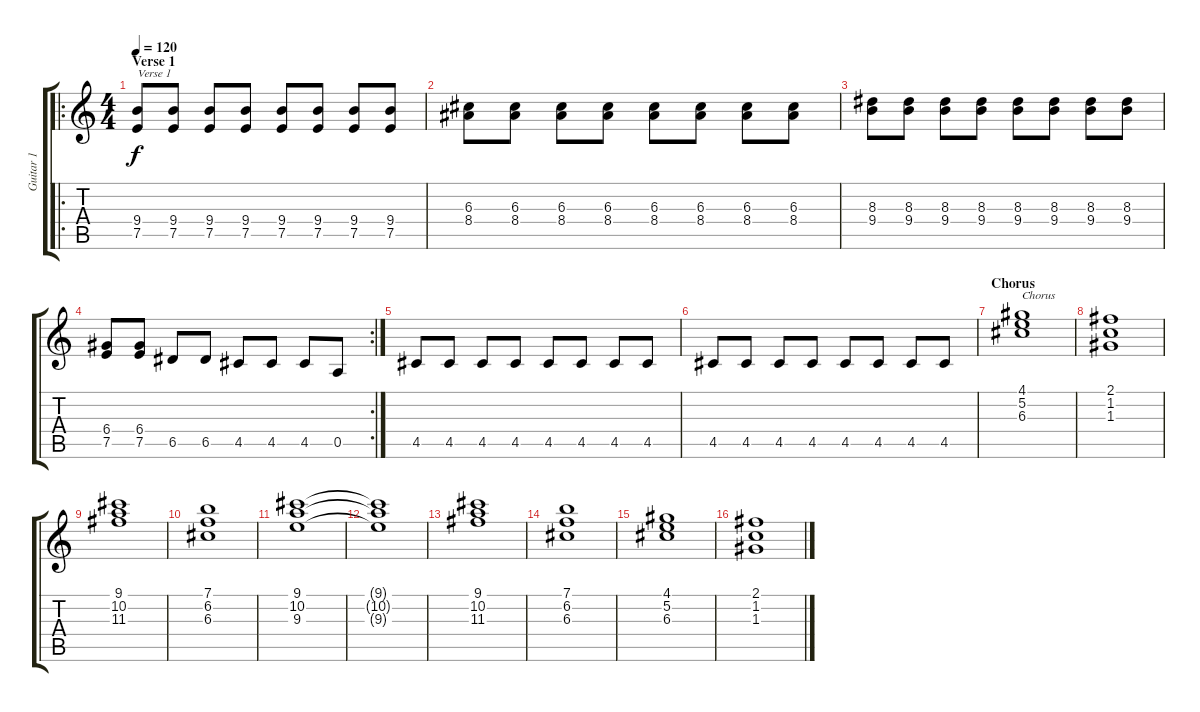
\track ("Guitar 1" "Guitar 1") {instrument overdrivenguitar}
\staff {score tabs}
\tuning (E4 B3 G3 D3 A2 E2) {hide}
\ro
\ts (4 4)
\section ("" "Verse 1")
\tempo 120
\clef g2
\ks c
(9.4 7.5).8{txt "Verse 1" dy f instrument overdrivenguitar} (9.4 7.5).8 (9.4 7.5).8 (9.4 7.5).8 (9.4 7.5).8 (9.4 7.5).8 (9.4 7.5).8 (9.4 7.5).8 |
(6.3 8.4).8 (6.3 8.4).8 (6.3 8.4).8 (6.3 8.4).8 (6.3 8.4).8 (6.3 8.4).8 (6.3 8.4).8 (6.3 8.4).8 |
(8.3 9.4).8 (8.3 9.4).8 (8.3 9.4).8 (8.3 9.4).8 (8.3 9.4).8 (8.3 9.4).8 (8.3 9.4).8 (8.3 9.4).8 |
\rc 2
(6.4 7.5).8 (6.4 7.5).8 6.5.8 6.5.8 4.5.8 4.5.8 4.5.8 0.5.8 |
4.5.8 4.5.8 4.5.8 4.5.8 4.5.8 4.5.8 4.5.8 4.5.8 |
4.5.8 4.5.8 4.5.8 4.5.8 4.5.8 4.5.8 4.5.8 4.5.8 |
\section ("" "Chorus")
(4.1 5.2 6.3).1{txt "Chorus"} |
(2.1 1.2 1.3).1 |
(9.1 10.2 11.3).1 |
(7.1 6.2 6.3).1 |
(9.1 10.2 9.3).1 |
(9.1{t} 10.2{t} 9.3{t}).1 |
(9.1 10.2 11.3).1 |
(7.1 6.2 6.3).1 |
(4.1 5.2 6.3).1 |
(2.1 1.2 1.3).1
